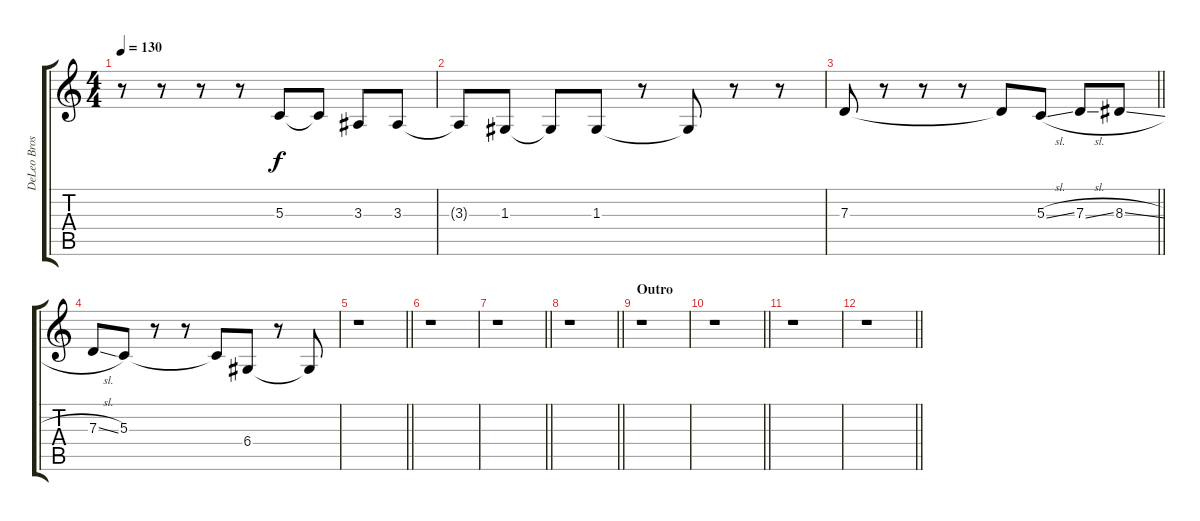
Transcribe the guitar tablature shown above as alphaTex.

\track ("DeLeo Bros. (Backround Voice)" "DeLeo Bros") {instrument pad4choir}
\staff {score tabs}
\tuning (E4 B3 G3 D3 A2 E2) {hide}
\ts (4 4)
\tempo 130
\clef g2
\ks c
r.8{dy f} r.8 r.8 r.8 5.3.8 5.3{t}.8 3.3.8 3.3.8 |
3.3{t}.8 1.3.8 1.3{t}.8 1.3.8 r.8 1.3{t}.8 r.8 r.8 |
\barLineRight lightlight
7.3.8 r.8 r.8 r.8 7.3{t}.8 5.3{sl}.8 7.3{sl}.8 8.3{sl}.8 |
7.3{sl}.8 5.3.8 r.8 r.8 5.3{t}.8 6.4.8 r.8 6.4{t}.8 |
\barLineRight lightlight
r.1 |
r.1 |
\barLineRight lightlight
r.1 |
\barLineRight lightlight
r.1 |
\section ("" "Outro")
r.1 |
\barLineRight lightlight
r.1 |
r.1 |
\barLineRight lightlight
r.1
